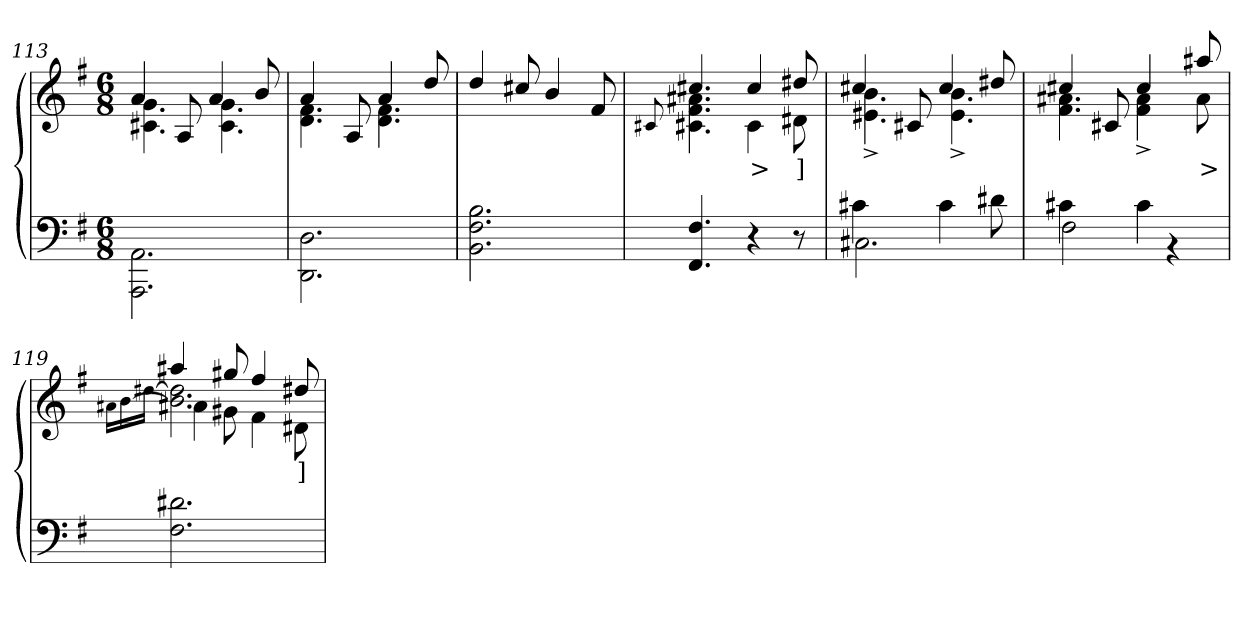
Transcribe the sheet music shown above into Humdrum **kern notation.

**kern	**kern	**text
*part2	*part1	*part1
*staff2	*staff1	*staff1
*clefF4	*clefG2	*
*k[f#]	*k[f#]	*
*M6/8	*M6/8	*
=113	=113	=113
*	*^	*
2.AA\ 2.AAA\	4a	4.g 4.c#X	.
.	8A	.	.
.	4a	4.g 4.c#	.
.	8b	.	.
=114	=114	=114	=114
2.D\ 2.DD\	4a	4.f# 4.d	.
.	8A	.	.
.	4a	4.f# 4.d	.
.	8dd	.	.
*	*v	*v	*
=115	=115	=115
2.B 2.F# 2.BB	4dd/	.
.	8cc#X/	.
.	4b/	.
.	8f#	.
=116	=116	=116
.	8qqc#X/	.
*	*^	*
4.F# 4.FF#	4.cc#	4.a#X 4.f# 4.c#	.
4r	4cc#	4c#	>
8r	8dd#X	8d#	]
=117	=117	=117	=117
*^	*	*	*
4c#X\	2.C#	4cc#X	4.b^> 4.e#X^>	.
8ryy	.	8c#	.	.
4c#\	.	4cc#	4.b^> 4.e#^>	.
8d#X\	.	8dd#X	.	.
=118	=118	=118	=118	=118
4c#X\	2F#	4cc#X	4.a# 4.f#	.
8ryy	.	8c#	.	.
4c#\	.	4cc#	4a#^> 4f#^>	.
.	4r	.	.	.
8ryy	.	8aa#X	8a#	>
*v	*v	*	*	*
=119	=119	=119	=119
.	.	16qa#\L	.
.	.	[16qb\	.
.	.	[16qdd#\J	.
*	*	*^	*
2.d#X 2.F#	4aa#X	2.dd#] 2.b]	4a#\	.
.	8gg#X	.	8g#\	.
.	4ff#	.	4f#\	.
.	8dd#X	.	8d#\	]
*	*v	*v	*v	*
=	=	=
*-	*-	*-
